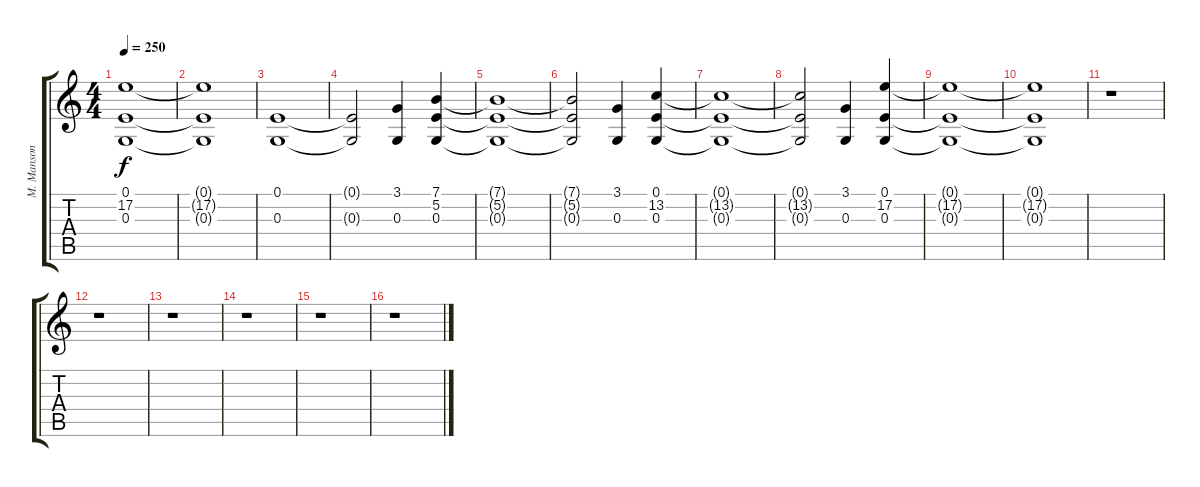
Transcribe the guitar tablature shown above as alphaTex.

\track ("M. Manson" "M. Manson") {instrument applause}
\staff {score tabs}
\tuning (E4 B3 G3 D3 A2 E2) {hide}
\ts (4 4)
\tempo 250
\clef g2
\ks c
(0.1{t} 17.2{t} 0.3{t}).1{dy f} |
(0.1{t} 17.2{t} 0.3{t}).1 |
(0.1 0.3).1 |
(0.1{t} 0.3{t}).2 (3.1 0.3).4 (7.1 5.2 0.3).4 |
(7.1{t} 5.2{t} 0.3{t}).1 |
(7.1{t} 5.2{t} 0.3{t}).2 (3.1 0.3).4 (0.1 13.2 0.3).4 |
(0.1{t} 13.2{t} 0.3{t}).1 |
(0.1{t} 13.2{t} 0.3{t}).2 (3.1 0.3).4 (0.1 17.2 0.3).4 |
(0.1{t} 17.2{t} 0.3{t}).1 |
(0.1{t} 17.2{t} 0.3{t}).1 |
r.1 |
r.1 |
r.1 |
r.1 |
r.1 |
r.1
